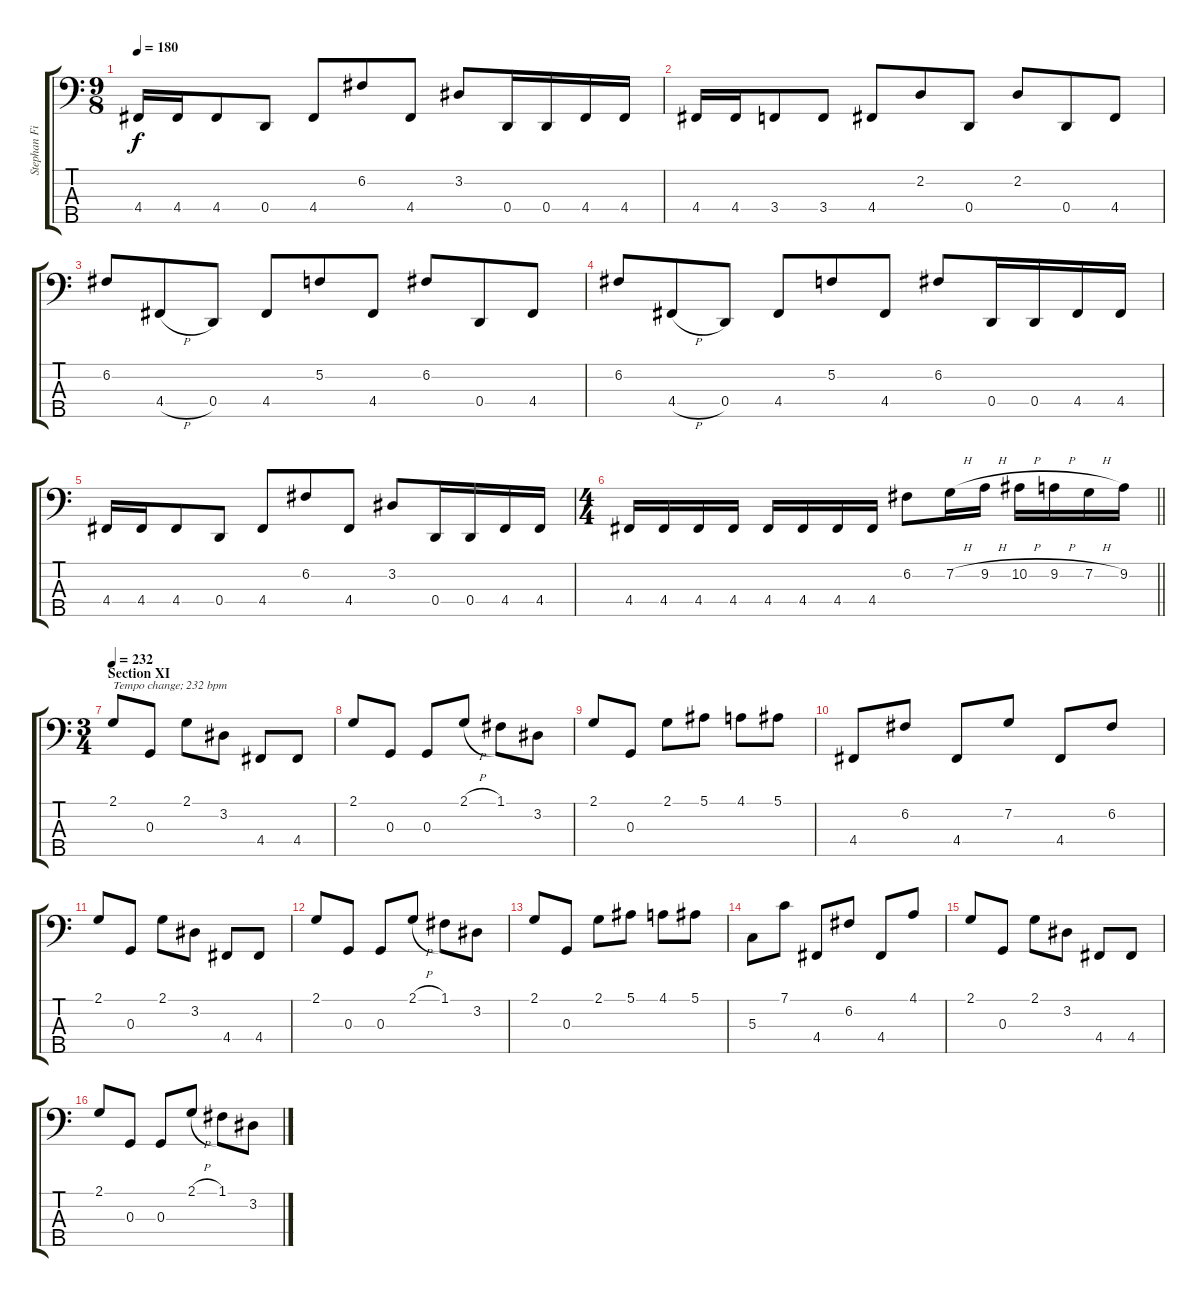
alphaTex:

\track ("Stephan Fimmers" "Stephan Fi") {instrument electricbassfinger}
\staff {score tabs}
\tuning (F2 C2 G1 D1 A0) {hide}
\ts (9 8)
\tempo 180
\clef f4
\ks c
4.4.16{dy f} 4.4.16 4.4.8 0.4.8 4.4.8 6.2.8 4.4.8 3.2.8 0.4.16 0.4.16 4.4.16 4.4.16 |
4.4.16 4.4.16 3.4.8 3.4.8 4.4.8 2.2.8 0.4.8 2.2.8 0.4.8 4.4.8 |
6.2.8 4.4{h}.8 0.4.8 4.4.8 5.2.8 4.4.8 6.2.8 0.4.8 4.4.8 |
6.2.8 4.4{h}.8 0.4.8 4.4.8 5.2.8 4.4.8 6.2.8 0.4.16 0.4.16 4.4.16 4.4.16 |
4.4.16 4.4.16 4.4.8 0.4.8 4.4.8 6.2.8 4.4.8 3.2.8 0.4.16 0.4.16 4.4.16 4.4.16 |
\ts (4 4)
\barLineRight lightlight
4.4.16 4.4.16 4.4.16 4.4.16 4.4.16 4.4.16 4.4.16 4.4.16 6.2.8 7.2{h}.16 9.2{h}.16 10.2{h}.16 9.2{h}.16 7.2{h}.16 9.2.16 |
\ts (3 4)
\section ("" "Section XI")
\tempo 232
2.1.8{txt "Tempo change; 232 bpm"} 0.3.8 2.1.8 3.2.8 4.4.8 4.4.8 |
2.1.8 0.3.8 0.3.8 2.1{h}.8 1.1.8 3.2.8 |
2.1.8 0.3.8 2.1.8 5.1.8 4.1.8 5.1.8 |
4.4.8 6.2.8 4.4.8 7.2.8 4.4.8 6.2.8 |
2.1.8 0.3.8 2.1.8 3.2.8 4.4.8 4.4.8 |
2.1.8 0.3.8 0.3.8 2.1{h}.8 1.1.8 3.2.8 |
2.1.8 0.3.8 2.1.8 5.1.8 4.1.8 5.1.8 |
5.3.8 7.1.8 4.4.8 6.2.8 4.4.8 4.1.8 |
2.1.8 0.3.8 2.1.8 3.2.8 4.4.8 4.4.8 |
2.1.8 0.3.8 0.3.8 2.1{h}.8 1.1.8 3.2.8
